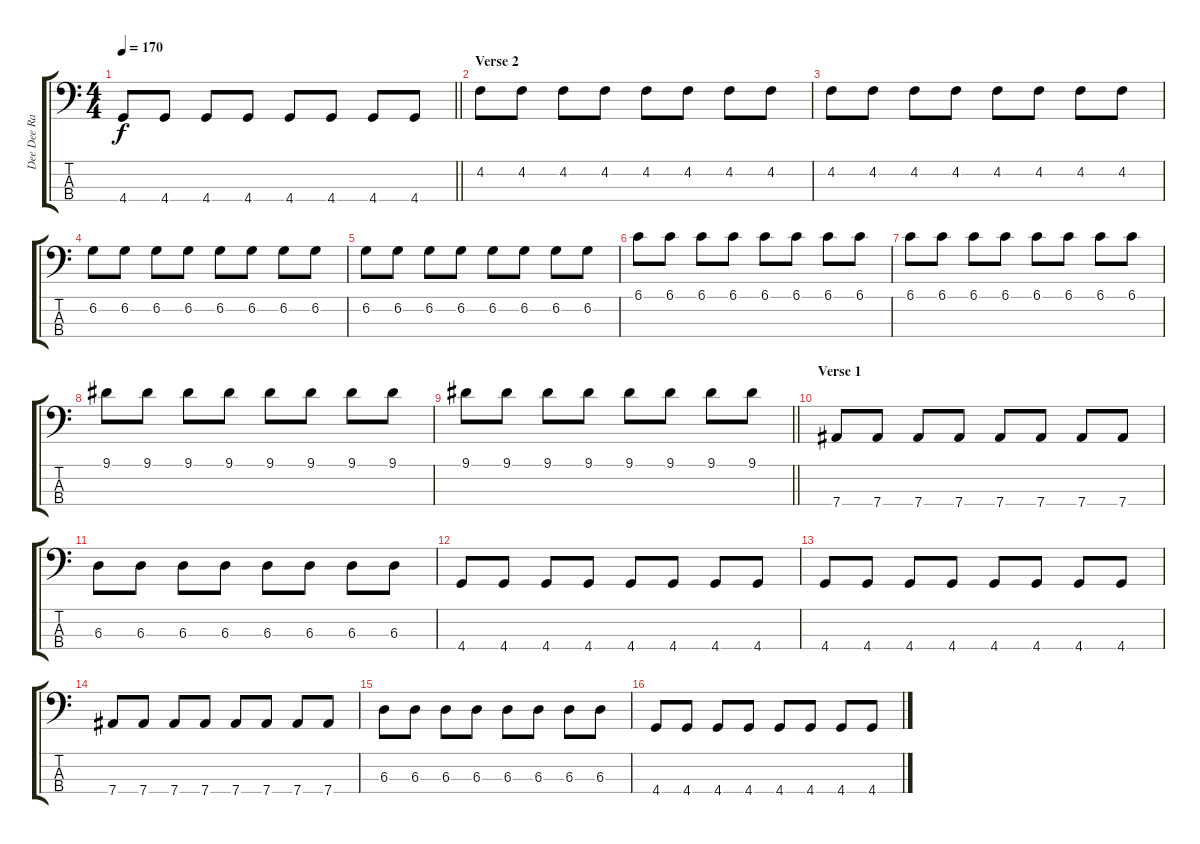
\track ("Dee Dee Ramone (Thorsten)" "Dee Dee Ra") {instrument electricbasspick}
\staff {score tabs}
\tuning (Gb2 Db2 Ab1 Eb1) {hide}
\ts (4 4)
\tempo 170
\clef f4
\barLineRight lightlight
\ks c
4.4.8{dy f} 4.4.8 4.4.8 4.4.8 4.4.8 4.4.8 4.4.8 4.4.8 |
\section ("" "Verse 2")
4.2.8 4.2.8 4.2.8 4.2.8 4.2.8 4.2.8 4.2.8 4.2.8 |
4.2.8 4.2.8 4.2.8 4.2.8 4.2.8 4.2.8 4.2.8 4.2.8 |
6.2.8 6.2.8 6.2.8 6.2.8 6.2.8 6.2.8 6.2.8 6.2.8 |
6.2.8 6.2.8 6.2.8 6.2.8 6.2.8 6.2.8 6.2.8 6.2.8 |
6.1.8 6.1.8 6.1.8 6.1.8 6.1.8 6.1.8 6.1.8 6.1.8 |
6.1.8 6.1.8 6.1.8 6.1.8 6.1.8 6.1.8 6.1.8 6.1.8 |
9.1.8 9.1.8 9.1.8 9.1.8 9.1.8 9.1.8 9.1.8 9.1.8 |
\barLineRight lightlight
9.1.8 9.1.8 9.1.8 9.1.8 9.1.8 9.1.8 9.1.8 9.1.8 |
\section ("" "Verse 1")
7.4.8 7.4.8 7.4.8 7.4.8 7.4.8 7.4.8 7.4.8 7.4.8 |
6.3.8 6.3.8 6.3.8 6.3.8 6.3.8 6.3.8 6.3.8 6.3.8 |
4.4.8 4.4.8 4.4.8 4.4.8 4.4.8 4.4.8 4.4.8 4.4.8 |
4.4.8 4.4.8 4.4.8 4.4.8 4.4.8 4.4.8 4.4.8 4.4.8 |
7.4.8 7.4.8 7.4.8 7.4.8 7.4.8 7.4.8 7.4.8 7.4.8 |
6.3.8 6.3.8 6.3.8 6.3.8 6.3.8 6.3.8 6.3.8 6.3.8 |
4.4.8 4.4.8 4.4.8 4.4.8 4.4.8 4.4.8 4.4.8 4.4.8
